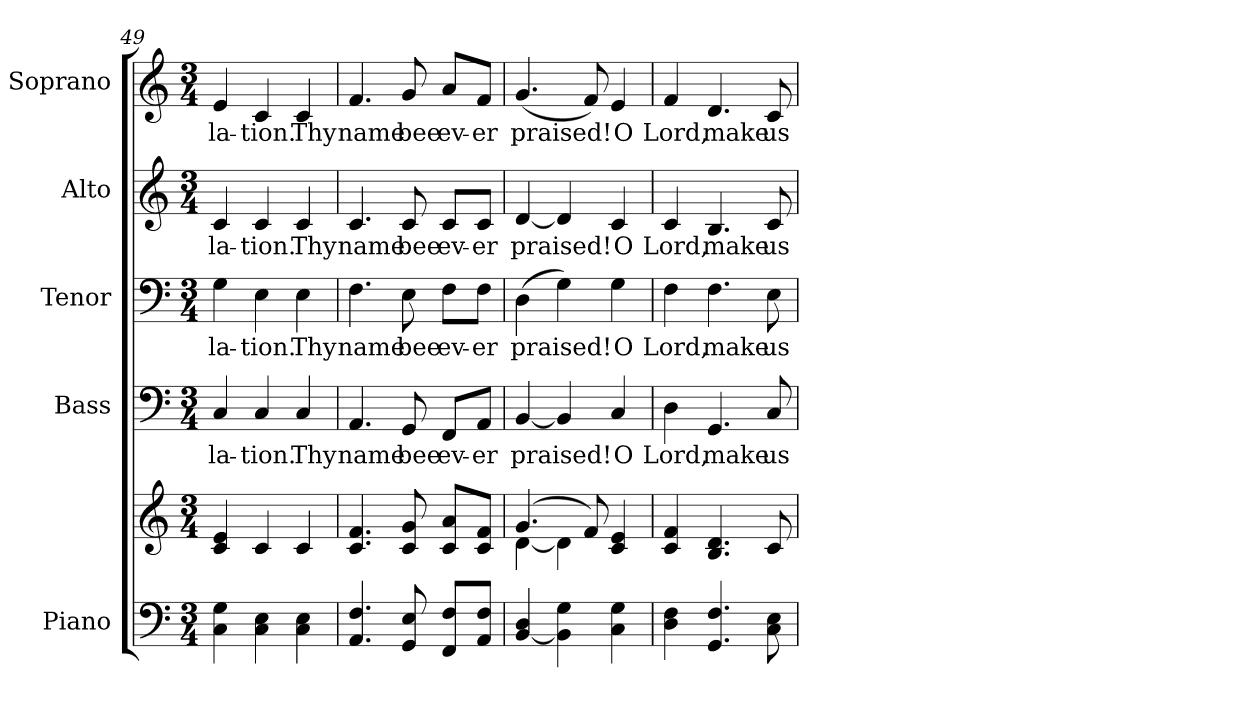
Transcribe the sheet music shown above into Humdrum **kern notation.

**kern	**kern	**kern	**text	**kern	**text	**kern	**text	**kern	**text
*part5	*part5	*part4	*part4	*part3	*part3	*part2	*part2	*part1	*part1
*staff6	*staff5	*staff4	*staff4	*staff3	*staff3	*staff2	*staff2	*staff1	*staff1
*I"Piano	*	*I"Bass	*	*I"Tenor	*	*I"Alto	*	*I"Soprano	*
*I'Pno.	*	*I'B.	*	*I'T.	*	*I'A.	*	*I'S.	*
*clefF4	*clefG2	*clefF4	*	*clefF4	*	*clefG2	*	*clefG2	*
*k[]	*k[]	*k[]	*	*k[]	*	*k[]	*	*k[]	*
*C:	*C:	*C:	*	*C:	*	*C:	*	*C:	*
*M3/4	*M3/4	*M3/4	*	*M3/4	*	*M3/4	*	*M3/4	*
=49	=49	=49	=49	=49	=49	=49	=49	=49	=49
!	!	!	!LO:LY:b:color=#000000	!	!	!	!	!	!
!	!	!	!	!	!LO:LY:b:color=#000000	!	!	!	!
!	!	!	!	!	!	!	!LO:LY:b:color=#000000	!	!
!	!	!	!	!	!	!	!	!	!LO:LY:b:color=#000000
4Ci\ 4Gi	4ci/ 4ei	4Ci/	-la-	4Gi\	-la-	4ci/	-la-	4ei/	-la-
!	!	!	!LO:LY:b:color=#000000	!	!	!	!	!	!
!	!	!	!	!	!LO:LY:b:color=#000000	!	!	!	!
!	!	!	!	!	!	!	!LO:LY:b:color=#000000	!	!
!	!	!	!	!	!	!	!	!	!LO:LY:b:color=#000000
4Ci\ 4Ei	4ci/	4Ci/	-tion.	4Ei\	-tion.	4ci/	-tion.	4ci/	-tion.
!	!	!	!LO:LY:b:color=#000000	!	!	!	!	!	!
!	!	!	!	!	!LO:LY:b:color=#000000	!	!	!	!
!	!	!	!	!	!	!	!LO:LY:b:color=#000000	!	!
!	!	!	!	!	!	!	!	!	!LO:LY:b:color=#000000
4Ci\ 4Ei	4ci/	4Ci/	Thy	4Ei\	Thy	4ci/	Thy	4ci/	Thy
=50	=50	=50	=50	=50	=50	=50	=50	=50	=50
!	!	!	!LO:LY:b:color=#000000	!	!	!	!	!	!
!	!	!	!	!	!LO:LY:b:color=#000000	!	!	!	!
!	!	!	!	!	!	!	!LO:LY:b:color=#000000	!	!
!	!	!	!	!	!	!	!	!	!LO:LY:b:color=#000000
4.AAi/ 4.Fi	4.ci/ 4.fi	4.AAi/	name	4.Fi\	name	4.ci/	name	4.fi/	name
!	!	!	!LO:LY:b:color=#000000	!	!	!	!	!	!
!	!	!	!	!	!LO:LY:b:color=#000000	!	!	!	!
!	!	!	!	!	!	!	!LO:LY:b:color=#000000	!	!
!	!	!	!	!	!	!	!	!	!LO:LY:b:color=#000000
8GGi/ 8Ei	8ci/ 8gi	8GGi/	bee	8Ei\	bee	8ci/	bee	8gi/	bee
!	!	!	!LO:LY:b:color=#000000	!	!	!	!	!	!
!	!	!	!	!	!LO:LY:b:color=#000000	!	!	!	!
!	!	!	!	!	!	!	!LO:LY:b:color=#000000	!	!
!	!	!	!	!	!	!	!	!	!LO:LY:b:color=#000000
8FFi/ 8Fi/L	8ci/ 8ai/L	8FFi/L	ev-	8Fi\L	ev-	8ci/L	ev-	8ai/L	ev-
!	!	!	!LO:LY:b:color=#000000	!	!	!	!	!	!
!	!	!	!	!	!LO:LY:b:color=#000000	!	!	!	!
!	!	!	!	!	!	!	!LO:LY:b:color=#000000	!	!
!	!	!	!	!	!	!	!	!	!LO:LY:b:color=#000000
8AAi/ 8Fi/J	8ci/ 8fi/J	8AAi/J	-er	8Fi\J	-er	8ci/J	-er	8fi/J	-er
!!LO:PB:g=z
=51	=51	=51	=51	=51	=51	=51	=51	=51	=51
*	*^	*	*	*	*	*	*	*	*
!	!	!	!	!LO:LY:b:color=#000000	!	!	!	!	!	!
!	!	!	!	!	!	!LO:LY:b:color=#000000	!	!	!	!
!	!	!	!	!	!	!	!	!LO:LY:b:color=#000000	!	!
!	!	!	!	!	!	!	!	!	!	!LO:LY:b:color=#000000
[<4BBi/ 4Di	(4.gi/	[<4di\	[<4BBi/	praised!	(4Di\	praised!	[<4di/	praised!	(4.gi/	praised!
4BBi\] 4Gi	.	4di\]	4BBi/]	.	4Gi\)	.	4di/]	.	.	.
.	8fi/)	.	.	.	.	.	.	.	8fi/)	.
!	!	!	!	!LO:LY:b:color=#000000	!	!	!	!	!	!
!	!	!	!	!	!	!LO:LY:b:color=#000000	!	!	!	!
!	!	!	!	!	!	!	!	!LO:LY:b:color=#000000	!	!
!	!	!	!	!	!	!	!	!	!	!LO:LY:b:color=#000000
4Ci\ 4Gi	4ci/ 4ei	4ryy	4Ci/	O	4Gi\	O	4ci/	O	4ei/	O
*	*v	*v	*	*	*	*	*	*	*	*
=52	=52	=52	=52	=52	=52	=52	=52	=52	=52
*	*^	*	*	*	*	*	*	*	*
!	!	!	!	!LO:LY:b:color=#000000	!	!	!	!	!	!
*	*v	*v	*	*	*	*	*	*	*	*
*	*^	*	*	*	*	*	*	*	*
!	!	!	!	!	!	!LO:LY:b:color=#000000	!	!	!	!
*	*v	*v	*	*	*	*	*	*	*	*
*	*^	*	*	*	*	*	*	*	*
!	!	!	!	!	!	!	!	!LO:LY:b:color=#000000	!	!
*	*v	*v	*	*	*	*	*	*	*	*
*	*^	*	*	*	*	*	*	*	*
!	!	!	!	!	!	!	!	!	!	!LO:LY:b:color=#000000
*	*v	*v	*	*	*	*	*	*	*	*
4Di\ 4Fi	4ci/ 4fi	4Di\	Lord,	4Fi\	Lord,	4ci/	Lord,	4fi/	Lord,
!	!	!	!LO:LY:b:color=#000000	!	!	!	!	!	!
!	!	!	!	!	!LO:LY:b:color=#000000	!	!	!	!
!	!	!	!	!	!	!	!LO:LY:b:color=#000000	!	!
!	!	!	!	!	!	!	!	!	!LO:LY:b:color=#000000
4.GGi/ 4.Fi	4.Bi/ 4.di	4.GGi/	make	4.Fi\	make	4.Bi/	make	4.di/	make
!	!	!	!LO:LY:b:color=#000000	!	!	!	!	!	!
!	!	!	!	!	!LO:LY:b:color=#000000	!	!	!	!
!	!	!	!	!	!	!	!LO:LY:b:color=#000000	!	!
!	!	!	!	!	!	!	!	!	!LO:LY:b:color=#000000
8Ci\ 8Ei	8ci/	8Ci/	us	8Ei\	us	8ci/	us	8ci/	us
=	=	=	=	=	=	=	=	=	=
*-	*-	*-	*-	*-	*-	*-	*-	*-	*-
